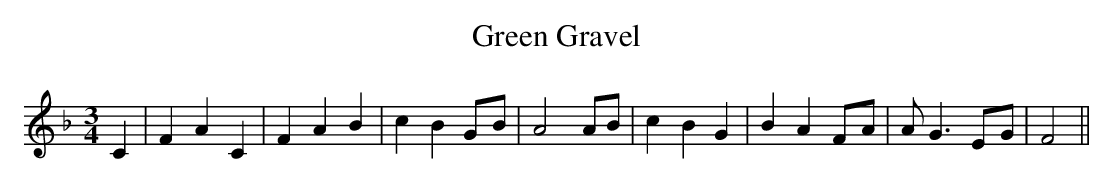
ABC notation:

X:1
T:Green Gravel
M:3/4
L:1/4
K:F
 C| F A C| F A B| c BG/2-B/2| A2 A/2B/2| c B G| B AF/2-A/2| A/2 G3/2E/2-G/2|\
 F2||
